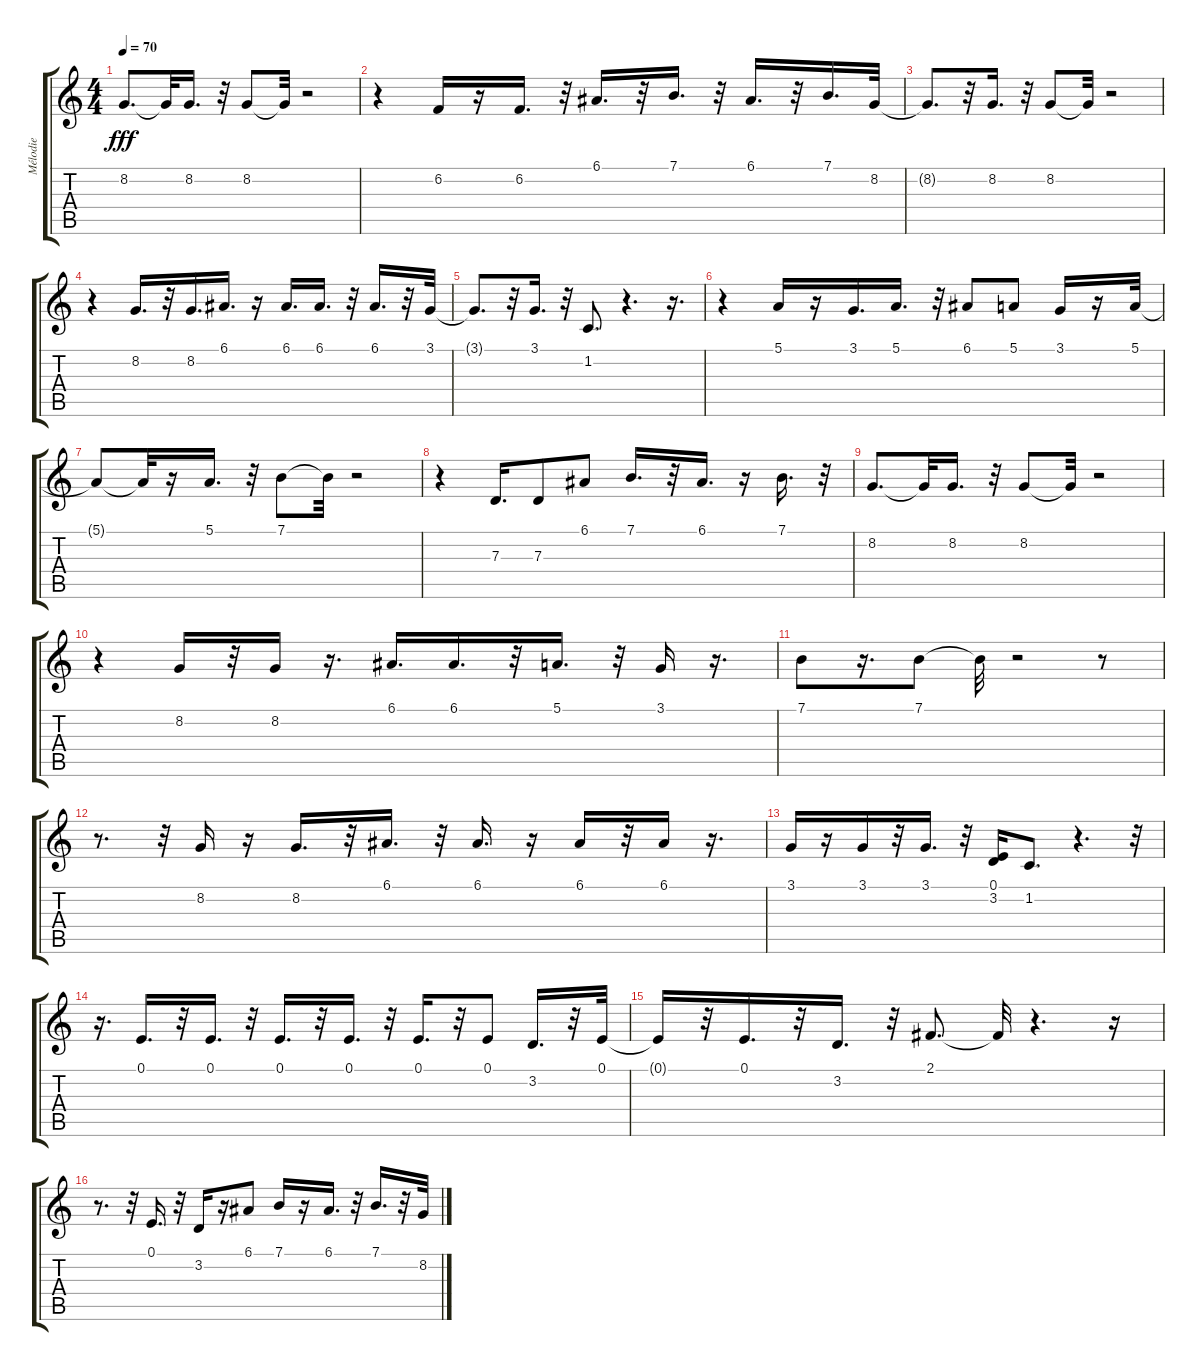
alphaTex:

\track ("Mélodie" "Mélodie") {instrument trumpet}
\staff {score tabs}
\tuning (E4 B3 G3 D3 A2 E2) {hide}
\ts (4 4)
\tempo 70
\clef g2
\ks c
8.2.8{d dy fff} 8.2{t}.32 8.2.16{d} r.32 8.2.8 8.2{t}.32 r.2 |
r.4 6.2.16 r.16 6.2.16{d} r.32 6.1.16{d} r.32 7.1.16{d} r.32 6.1.16{d} r.32 7.1.16{d} 8.2.32 |
8.2{t}.8{d} r.32 8.2.16{d} r.32 8.2.8 8.2{t}.32 r.2 |
r.4 8.2.16{d} r.32 8.2.16{d} 6.1.16{d} r.16 6.1.16{d} 6.1.16{d} r.32 6.1.16{d} r.32 3.1.32 |
3.1{t}.8{d} r.32 3.1.16{d} r.32 1.2.8{d} r.4{d} r.16{d} |
r.4 5.1.16 r.16 3.1.16{d} 5.1.16{d} r.32 6.1.8 5.1.8 3.1.16 r.16 5.1.32 |
5.1{t}.8 5.1{t}.32 r.16 5.1.16{d} r.32 7.1.8 7.1{t}.32 r.2 |
r.4 7.3.16{d} 7.3.8 6.1.8 7.1.16{d} r.32 6.1.16{d} r.16 7.1.16{d} r.32 |
8.2.8{d} 8.2{t}.32 8.2.16{d} r.32 8.2.8 8.2{t}.32 r.2 |
r.4 8.2.16 r.32 8.2.16 r.16{d} 6.1.16{d} 6.1.16{d} r.32 5.1.16{d} r.32 3.1.16 r.16{d} |
7.1.8 r.16{d} 7.1.8 7.1{t}.32 r.2 r.8 |
r.8{d} r.32 8.2.16 r.16 8.2.16{d} r.32 6.1.16{d} r.32 6.1.16{d} r.16 6.1.16 r.32 6.1.16 r.16{d} |
3.1.16 r.16 3.1.16 r.32 3.1.16{d} r.32 (0.1 3.2).16 1.2.8{d} r.4{d} r.32 |
r.16{d} 0.1.16{d} r.32 0.1.16{d} r.32 0.1.16{d} r.32 0.1.16{d} r.32 0.1.16{d} r.32 0.1.8 3.2.16{d} r.32 0.1.32 |
0.1{t}.16 r.32 0.1.16{d} r.32 3.2.16{d} r.32 2.1.8{d} 2.1{t}.32 r.4{d} r.16 |
r.8{d} r.32 0.1.16{d} r.32 3.2.16 r.16 6.1.8 7.1.16 r.16 6.1.16{d} r.32 7.1.16{d} r.32 8.2.32
